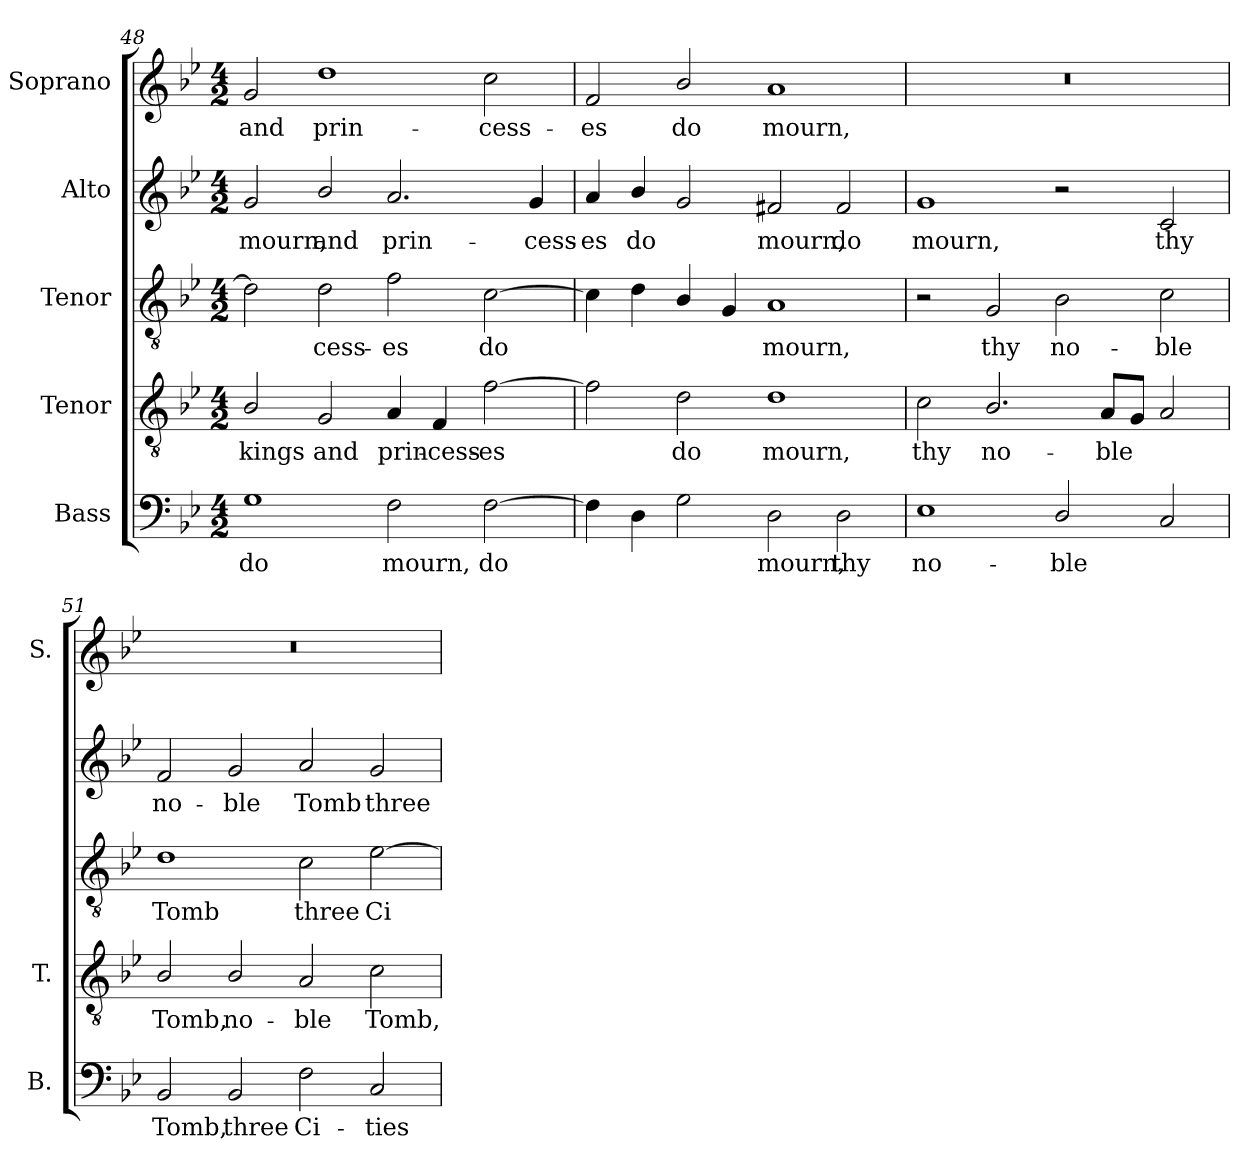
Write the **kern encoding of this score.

**kern	**text	**kern	**text	**kern	**text	**kern	**text	**kern	**text
*part5	*part5	*part4	*part4	*part3	*part3	*part2	*part2	*part1	*part1
*staff5	*staff5	*staff4	*staff4	*staff3	*staff3	*staff2	*staff2	*staff1	*staff1
*I"Bass	*	*I"Tenor	*	*I"Tenor	*	*I"Alto	*	*I"Soprano	*
*I'B.	*	*I'T.	*	*	*	*	*	*I'S.	*
!!LO:LB:g=z
*clefF4	*	*clefGv2	*	*clefGv2	*	*clefG2	*	*clefG2	*
*	*	*ITrd7c12	*	*ITrd7c12	*	*ITrd7c12	*	*	*
*k[b-e-]	*	*k[b-e-]	*	*k[b-e-]	*	*k[b-e-]	*	*k[b-e-]	*
*B-:	*	*B-:	*	*B-:	*	*B-:	*	*B-:	*
*M4/2	*	*M4/2	*	*M4/2	*	*M4/2	*	*M4/2	*
=48	=48	=48	=48	=48	=48	=48	=48	=48	=48
!	!LO:LY:b:color=#000000	!	!	!	!	!	!	!	!
!	!	!	!LO:LY:b:color=#000000	!	!	!	!	!	!
!	!	!	!	!	!	!	!LO:LY:b:color=#000000	!	!
!	!	!	!	!	!	!	!	!	!LO:LY:b:color=#000000
1Gi	do	2BB-i/	kings	2Di\]	.	2Gi/	mourn,	2gi/	and
!	!	!	!LO:LY:b:color=#000000	!	!	!	!	!	!
!	!	!	!	!	!LO:LY:b:color=#000000	!	!	!	!
!	!	!	!	!	!	!	!LO:LY:b:color=#000000	!	!
!	!	!	!	!	!	!	!	!	!LO:LY:b:color=#000000
.	.	2GGi/	and	2Di\	-cess-	2B-i/	and	1ddi	prin-
!	!LO:LY:b:color=#000000	!	!	!	!	!	!	!	!
!	!	!	!LO:LY:b:color=#000000	!	!	!	!	!	!
!	!	!	!	!	!LO:LY:b:color=#000000	!	!	!	!
!	!	!	!	!	!	!	!LO:LY:b:color=#000000	!	!
2Fi\	mourn,	4AAi/	prin-	2Fi\	-es	2.Ai/	prin-	.	.
!	!	!	!LO:LY:b:color=#000000	!	!	!	!	!	!
.	.	4FFi/	-cess-	.	.	.	.	.	.
!	!LO:LY:b:color=#000000	!	!	!	!	!	!	!	!
!	!	!	!LO:LY:b:color=#000000	!	!	!	!	!	!
!	!	!	!	!	!LO:LY:b:color=#000000	!	!	!	!
!	!	!	!	!	!	!	!	!	!LO:LY:b:color=#000000
[2Fi\	do	[2Fi\	-es	[2Ci\	do	.	.	2cci\	-cess-
!	!	!	!	!	!	!	!LO:LY:b:color=#000000	!	!
.	.	.	.	.	.	4Gi/	-cess-	.	.
=49	=49	=49	=49	=49	=49	=49	=49	=49	=49
!	!	!	!	!	!	!	!LO:LY:b:color=#000000	!	!
!	!	!	!	!	!	!	!	!	!LO:LY:b:color=#000000
4Fi\]	.	2Fi\]	.	4Ci\]	.	4Ai/	-es	2fi/	-es
!	!	!	!	!	!	!	!LO:LY:b:color=#000000	!	!
4Di\	.	.	.	4Di\	.	4B-i/	do	.	.
!	!	!	!LO:LY:b:color=#000000	!	!	!	!	!	!
!	!	!	!	!	!	!	!	!	!LO:LY:b:color=#000000
2Gi\	.	2Di\	do	4BB-i/	.	2Gi/	.	2b-i/	do
.	.	.	.	4GGi/	.	.	.	.	.
!	!LO:LY:b:color=#000000	!	!	!	!	!	!	!	!
!	!	!	!LO:LY:b:color=#000000	!	!	!	!	!	!
!	!	!	!	!	!LO:LY:b:color=#000000	!	!	!	!
!	!	!	!	!	!	!	!LO:LY:b:color=#000000	!	!
!	!	!	!	!	!	!	!	!	!LO:LY:b:color=#000000
2Di\	mourn,	1Di	mourn,	1AAi	mourn,	2F#Xi/	mourn,	1ai	mourn,
!	!LO:LY:b:color=#000000	!	!	!	!	!	!	!	!
!	!	!	!	!	!	!	!LO:LY:b:color=#000000	!	!
2Di\	thy	.	.	.	.	2F#i/	do	.	.
=50	=50	=50	=50	=50	=50	=50	=50	=50	=50
!	!LO:LY:b:color=#000000	!	!	!	!	!	!	!	!
!	!	!	!LO:LY:b:color=#000000	!	!	!	!	!	!
!	!	!	!	!	!	!	!LO:LY:b:color=#000000	!LO:N:vis=1	!
1E-i	no-	2Ci\	thy	2r	.	1Gi	mourn,	0r	.
!	!	!	!LO:LY:b:color=#000000	!	!	!	!	!	!
!	!	!	!	!	!LO:LY:b:color=#000000	!	!	!	!
.	.	2.BB-i/	no-	2GGi/	thy	.	.	.	.
!	!LO:LY:b:color=#000000	!	!	!	!	!	!	!	!
!	!	!	!	!	!LO:LY:b:color=#000000	!	!	!	!
2Di/	-ble	.	.	2BB-i\	no-	2r	.	.	.
!	!	!	!LO:LY:b:color=#000000	!	!	!	!	!	!
.	.	8AAi/L	-ble	.	.	.	.	.	.
.	.	8GGi/J	.	.	.	.	.	.	.
!	!	!	!	!	!LO:LY:b:color=#000000	!	!	!	!
!	!	!	!	!	!	!	!LO:LY:b:color=#000000	!	!
2Ci/	.	2AAi/	.	2Ci\	-ble	2Ci/	thy	.	.
=51	=51	=51	=51	=51	=51	=51	=51	=51	=51
!	!LO:LY:b:color=#000000	!	!	!	!	!	!	!	!
!	!	!	!LO:LY:b:color=#000000	!	!	!	!	!	!
!	!	!	!	!	!LO:LY:b:color=#000000	!	!	!	!
!	!	!	!	!	!	!	!LO:LY:b:color=#000000	!LO:N:vis=1	!
2BB-i/	Tomb,	2BB-i/	Tomb,	1Di	Tomb	2Fi/	no-	0r	.
!	!LO:LY:b:color=#000000	!	!	!	!	!	!	!	!
!	!	!	!LO:LY:b:color=#000000	!	!	!	!	!	!
!	!	!	!	!	!	!	!LO:LY:b:color=#000000	!	!
2BB-i/	three	2BB-i/	no-	.	.	2Gi/	-ble	.	.
!	!LO:LY:b:color=#000000	!	!	!	!	!	!	!	!
!	!	!	!LO:LY:b:color=#000000	!	!	!	!	!	!
!	!	!	!	!	!LO:LY:b:color=#000000	!	!	!	!
!	!	!	!	!	!	!	!LO:LY:b:color=#000000	!	!
2Fi\	Ci-	2AAi/	-ble	2Ci\	three	2Ai/	Tomb	.	.
!	!LO:LY:b:color=#000000	!	!	!	!	!	!	!	!
!	!	!	!LO:LY:b:color=#000000	!	!	!	!	!	!
!	!	!	!	!	!LO:LY:b:color=#000000	!	!	!	!
!	!	!	!	!	!	!	!LO:LY:b:color=#000000	!	!
2Ci/	-ties	2Ci\	Tomb,	[2E-i\	Ci-	2Gi/	three	.	.
=	=	=	=	=	=	=	=	=	=
*-	*-	*-	*-	*-	*-	*-	*-	*-	*-
